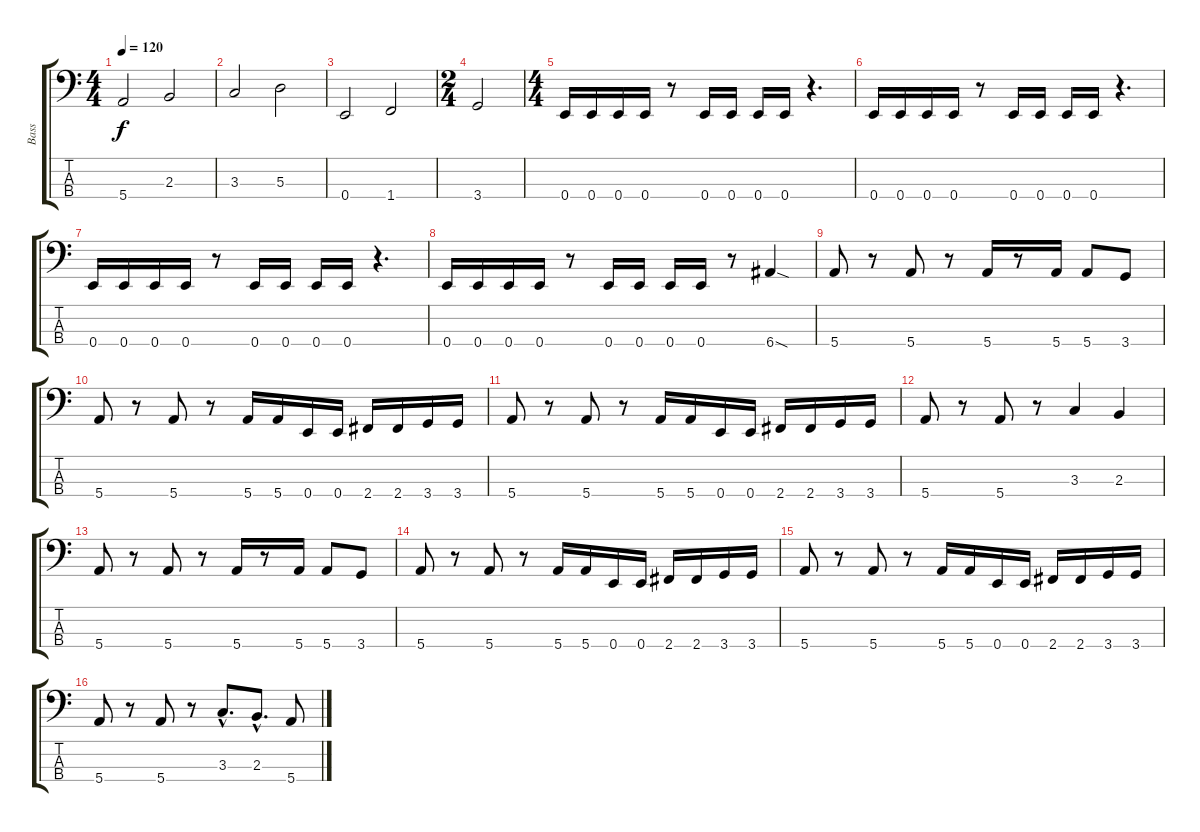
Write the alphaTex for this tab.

\track ("Bass" "Bass") {instrument slapbass1}
\staff {score tabs}
\tuning (G2 D2 A1 E1) {hide}
\ts (4 4)
\tempo 120
\clef f4
\ks c
5.4.2{dy f} 2.3.2 |
3.3.2 5.3.2 |
0.4.2 1.4.2 |
\ts (2 4)
3.4.2 |
\ts (4 4)
0.4.16 0.4.16 0.4.16 0.4.16 r.8 0.4.16 0.4.16 0.4.16 0.4.16 r.4{d} |
0.4.16 0.4.16 0.4.16 0.4.16 r.8 0.4.16 0.4.16 0.4.16 0.4.16 r.4{d} |
0.4.16 0.4.16 0.4.16 0.4.16 r.8 0.4.16 0.4.16 0.4.16 0.4.16 r.4{d} |
0.4.16 0.4.16 0.4.16 0.4.16 r.8 0.4.16 0.4.16 0.4.16 0.4.16 r.8 6.4{sod}.4 |
5.4.8 r.8 5.4.8 r.8 5.4.16 r.8 5.4.16 5.4.8 3.4.8 |
5.4.8 r.8 5.4.8 r.8 5.4.16 5.4.16 0.4.16 0.4.16 2.4.16 2.4.16 3.4.16 3.4.16 |
5.4.8 r.8 5.4.8 r.8 5.4.16 5.4.16 0.4.16 0.4.16 2.4.16 2.4.16 3.4.16 3.4.16 |
5.4.8 r.8 5.4.8 r.8 3.3.4 2.3.4 |
5.4.8 r.8 5.4.8 r.8 5.4.16 r.8 5.4.16 5.4.8 3.4.8 |
5.4.8 r.8 5.4.8 r.8 5.4.16 5.4.16 0.4.16 0.4.16 2.4.16 2.4.16 3.4.16 3.4.16 |
5.4.8 r.8 5.4.8 r.8 5.4.16 5.4.16 0.4.16 0.4.16 2.4.16 2.4.16 3.4.16 3.4.16 |
5.4.8 r.8 5.4.8 r.8 3.3{hac}.8{d} 2.3{hac}.8{d} 5.4.8
